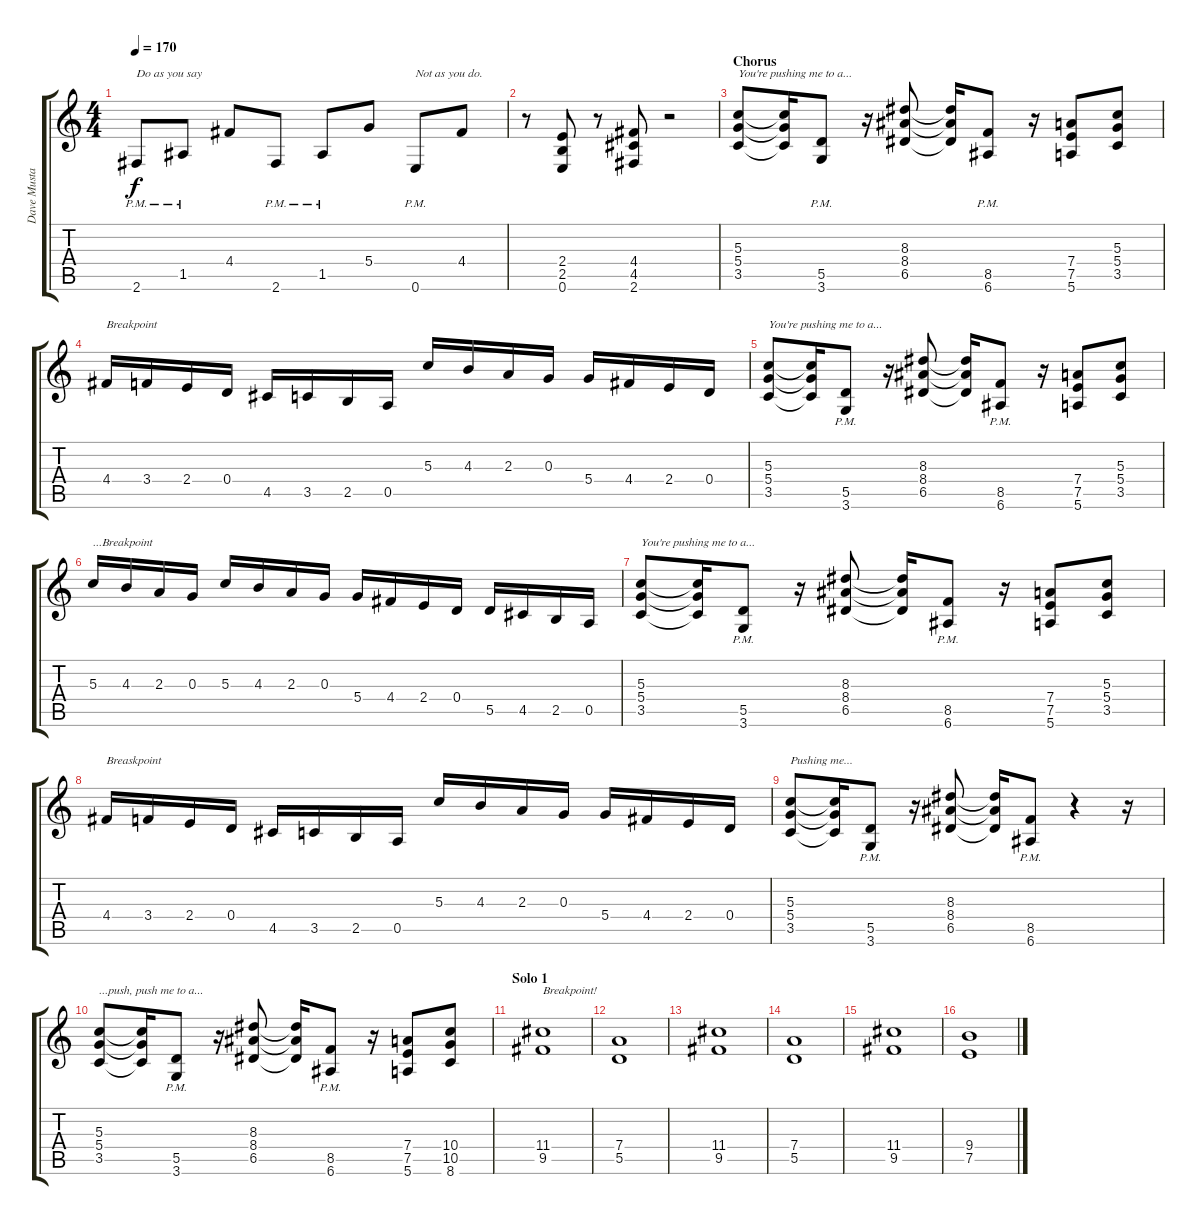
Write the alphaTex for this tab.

\track ("Dave Mustaine" "Dave Musta") {instrument distortionguitar}
\staff {score tabs}
\tuning (E4 B3 G3 D3 A2 E2) {hide}
\ts (4 4)
\tempo 170
\clef g2
\ks c
2.6{pm}.8{txt "Do as you say" dy f} 1.5{pm}.8 4.4.8 2.6{pm}.8 1.5{pm}.8 5.4.8 0.6{pm}.8{txt "Not as you do."} 4.4.8 |
r.8 (2.4 2.5 0.6).8 r.8 (4.4 4.5 2.6).8 r.2 |
\section ("" "Chorus")
(5.3 5.4 3.5).8{txt "You're pushing me to a..."} (5.3{t} 5.4{t} 3.5{t}).16 (5.5{pm} 3.6{pm}).8 r.16 (8.3 8.4 6.5).8 (8.3{t} 8.4{t} 6.5{t}).16 (8.5{pm} 6.6{pm}).8 r.16 (7.4 7.5 5.6).8 (5.3 5.4 3.5).8 |
4.4.16{txt "Breakpoint"} 3.4.16 2.4.16 0.4.16 4.5.16 3.5.16 2.5.16 0.5.16 5.3.16 4.3.16 2.3.16 0.3.16 5.4.16 4.4.16 2.4.16 0.4.16 |
(5.3 5.4 3.5).8{txt "You're pushing me to a..."} (5.3{t} 5.4{t} 3.5{t}).16 (5.5{pm} 3.6{pm}).8 r.16 (8.3 8.4 6.5).8 (8.3{t} 8.4{t} 6.5{t}).16 (8.5{pm} 6.6{pm}).8 r.16 (7.4 7.5 5.6).8 (5.3 5.4 3.5).8 |
5.3.16{txt "...Breakpoint"} 4.3.16 2.3.16 0.3.16 5.3.16 4.3.16 2.3.16 0.3.16 5.4.16 4.4.16 2.4.16 0.4.16 5.5.16 4.5.16 2.5.16 0.5.16 |
(5.3 5.4 3.5).8{txt "You're pushing me to a..."} (5.3{t} 5.4{t} 3.5{t}).16 (5.5{pm} 3.6{pm}).8 r.16 (8.3 8.4 6.5).8 (8.3{t} 8.4{t} 6.5{t}).16 (8.5{pm} 6.6{pm}).8 r.16 (7.4 7.5 5.6).8 (5.3 5.4 3.5).8 |
4.4.16{txt "Breaskpoint"} 3.4.16 2.4.16 0.4.16 4.5.16 3.5.16 2.5.16 0.5.16 5.3.16 4.3.16 2.3.16 0.3.16 5.4.16 4.4.16 2.4.16 0.4.16 |
(5.3 5.4 3.5).8{txt "Pushing me..."} (5.3{t} 5.4{t} 3.5{t}).16 (5.5{pm} 3.6{pm}).8 r.16 (8.3 8.4 6.5).8 (8.3{t} 8.4{t} 6.5{t}).16 (8.5{pm} 6.6{pm}).8 r.4 r.16 |
(5.3 5.4 3.5).8{txt "...push, push me to a..."} (5.3{t} 5.4{t} 3.5{t}).16 (5.5{pm} 3.6{pm}).8 r.16 (8.3 8.4 6.5).8 (8.3{t} 8.4{t} 6.5{t}).16 (8.5{pm} 6.6{pm}).8 r.16 (7.4 7.5 5.6).8 (10.4 10.5 8.6).8 |
\section ("" "Solo 1")
(11.4 9.5).1{txt "Breakpoint!"} |
(7.4 5.5).1 |
(11.4 9.5).1 |
(7.4 5.5).1 |
(11.4 9.5).1 |
(9.4 7.5).1
